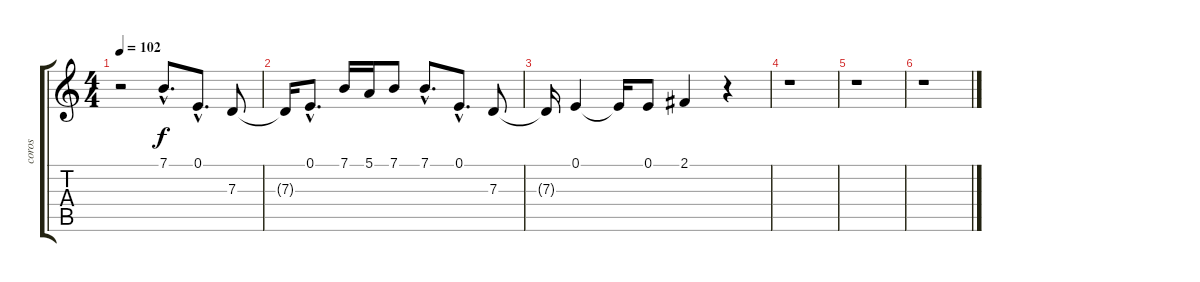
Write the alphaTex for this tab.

\track ("coros" "coros") {instrument clarinet}
\staff {score tabs}
\tuning (E4 B3 G3 D3 A2 E2) {hide}
\ts (4 4)
\tempo 102
\clef g2
\ks c
r.2{dy f} 7.1{hac}.8{d} 0.1{hac}.8{d} 7.3.8 |
7.3{t}.16 0.1{hac}.8{d} 7.1.16 5.1.16 7.1.8 7.1{hac}.8{d} 0.1{hac}.8{d} 7.3.8 |
7.3{t}.16 0.1.4 0.1{t}.16 0.1.8 2.1.4 r.4 |
r.1 |
r.1 |
r.1
